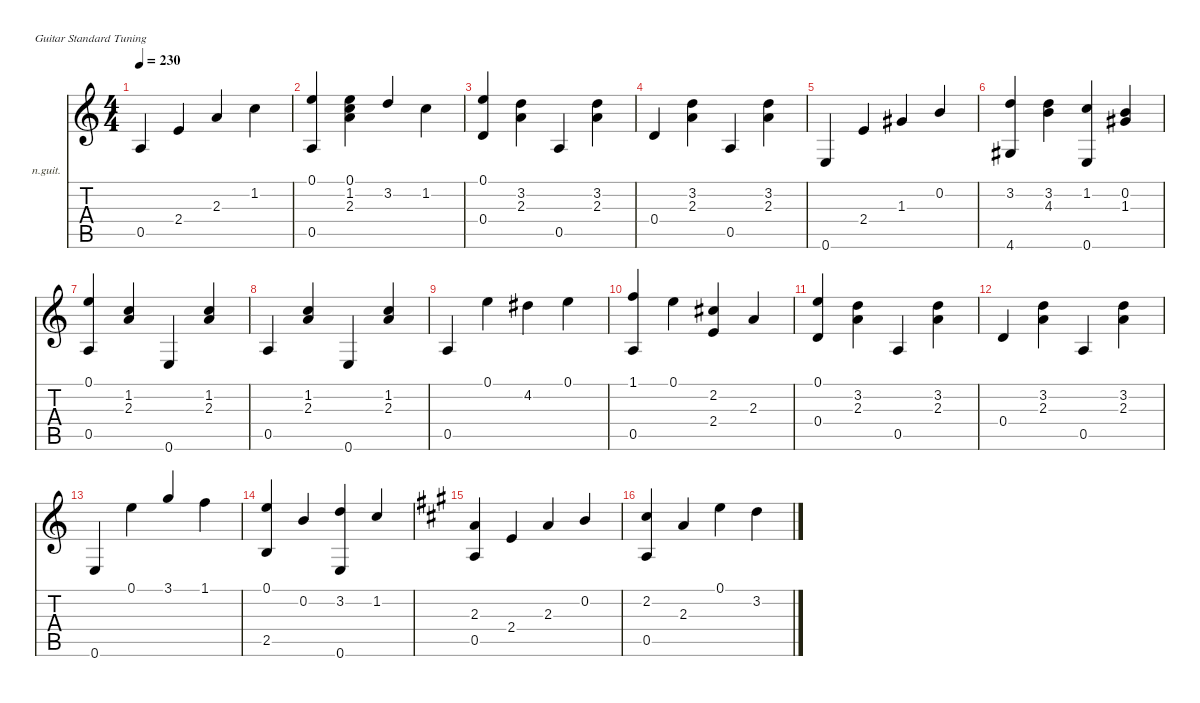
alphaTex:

\defaultSystemsLayout 4
\hideDynamics
\bracketExtendMode nobrackets
\firstSystemTrackNameOrientation horizontal
\otherSystemsTrackNameOrientation horizontal
\track ("Гитара" "n.guit.") {instrument acousticguitarnylon}
\staff {score tabs}
\tuning (E4 B3 G3 D3 A2 E2)
\ts (4 4)
\beaming (8 2 2 2 2)
\tempo 230
\clef g2
\ks c
0.5.4{dy f instrument acousticguitarnylon beam Up} 2.4.4{beam Up} 2.3.4{beam Up} 1.2.4{beam Down} |
(0.1 0.5).4{beam Up} (0.1 1.2 2.3).4{beam Down} 3.2.4{beam Up} 1.2.4{beam Down} |
(0.1 0.4).4{beam Up} (3.2 2.3).4{beam Down} 0.5.4{beam Up} (3.2 2.3).4{beam Down} |
0.4.4{beam Up} (3.2 2.3).4{beam Down} 0.5.4{beam Up} (3.2 2.3).4{beam Down} |
0.6.4{beam Up} 2.4.4{beam Up} 1.3{acc #}.4{beam Up} 0.2.4{beam Up} |
(3.2 4.6{acc #}).4{beam Up} (3.2 4.3).4{beam Down} (1.2 0.6).4{beam Up} (0.2 1.3{acc #}).4{beam Up} |
(0.1 0.5).4{beam Up} (1.2 2.3).4{beam Up} 0.6.4{beam Up} (1.2 2.3).4{beam Up} |
0.5.4{beam Up} (1.2 2.3).4{beam Up} 0.6.4{beam Up} (1.2 2.3).4{beam Up} |
0.5.4{beam Up} 0.1.4{beam Down} 4.2{acc #}.4{beam Down} 0.1.4{beam Down} |
(1.1 0.5).4{beam Up} 0.1.4{beam Down} (2.2{acc #} 2.4).4{beam Up} 2.3.4{beam Up} |
(0.1 0.4).4{beam Up} (3.2 2.3).4{beam Down} 0.5.4{beam Up} (3.2 2.3).4{beam Down} |
0.4.4{beam Up} (3.2 2.3).4{beam Down} 0.5.4{beam Up} (3.2 2.3).4{beam Down} |
0.6.4{beam Up} 0.1.4{beam Down} 3.1.4{beam Up} 1.1.4{beam Down} |
(0.1 2.5).4{beam Up} 0.2.4{beam Up} (3.2 0.6).4{beam Up} 1.2.4{beam Up} |
\ks a
(2.3{acc forcenatural} 0.5{acc forcenatural}).4{beam Up} 2.4{acc forcenatural}.4{beam Up} 2.3{acc forcenatural}.4{beam Up} 0.2{acc forcenatural}.4{beam Up} |
(2.2{acc #} 0.5{acc forcenatural}).4{beam Up} 2.3{acc forcenatural}.4{beam Up} 0.1{acc forcenatural}.4{beam Down} 3.2{acc forcenatural}.4{beam Down}
